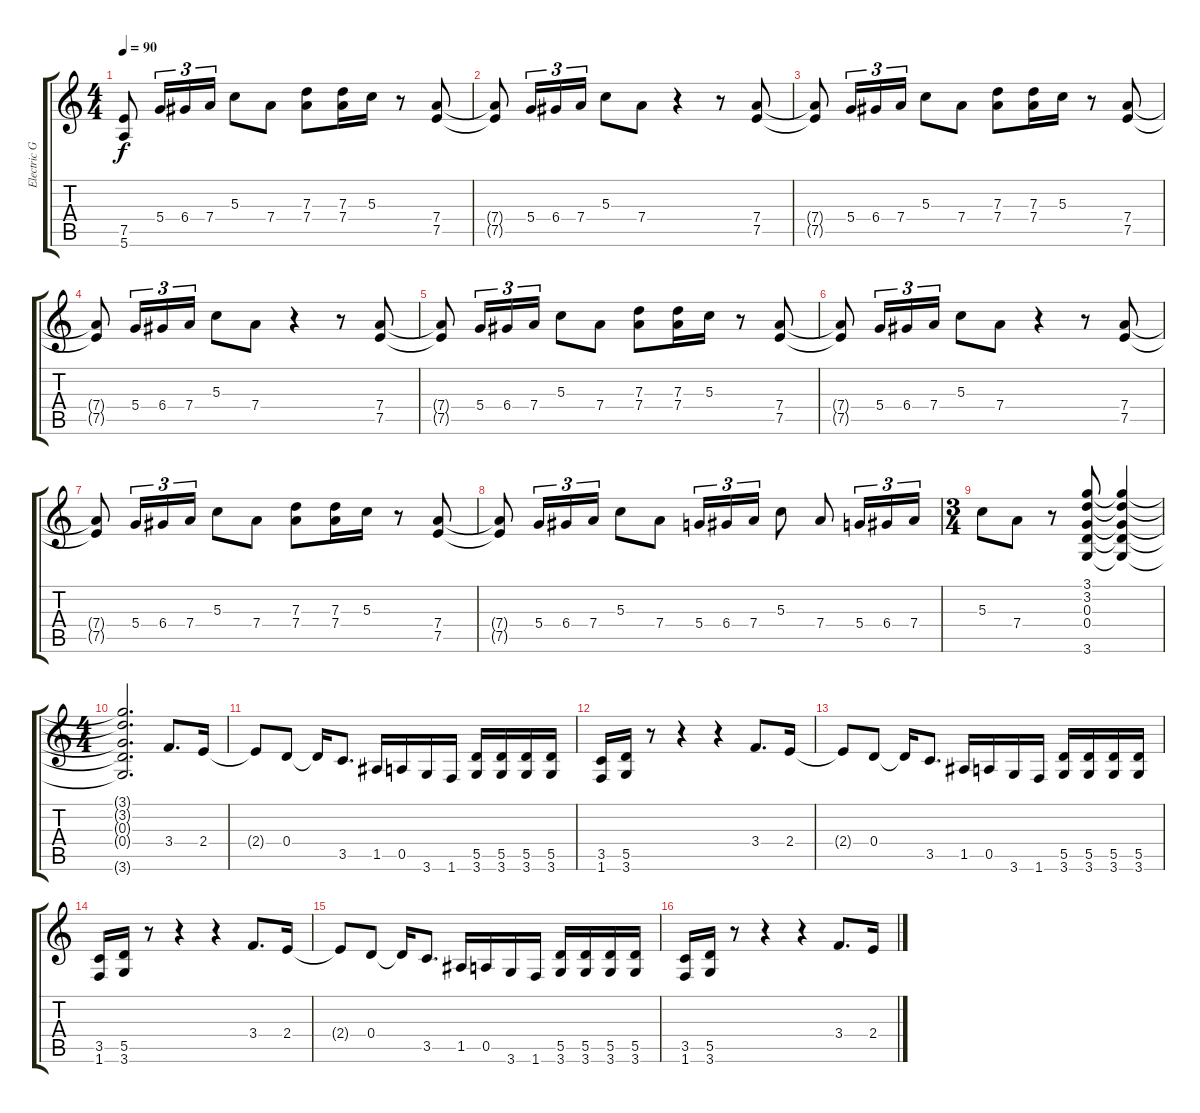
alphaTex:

\track ("Electric Guitar II" "Electric G") {instrument overdrivenguitar}
\staff {score tabs}
\tuning (E4 B3 G3 D3 A2 E2) {hide}
\ts (4 4)
\tempo 90
\clef g2
\ks c
(7.5 5.6).8{dy f} 5.4.16{tu (3 2)} 6.4.16{tu (3 2)} 7.4.16{tu (3 2)} 5.3.8 7.4.8 (7.3 7.4).8 (7.3 7.4).16 5.3.16 r.8 (7.4 7.5).8 |
(7.4{t} 7.5{t}).8 5.4.16{tu (3 2)} 6.4.16{tu (3 2)} 7.4.16{tu (3 2)} 5.3.8 7.4.8 r.4 r.8 (7.4 7.5).8 |
(7.4{t} 7.5{t}).8 5.4.16{tu (3 2)} 6.4.16{tu (3 2)} 7.4.16{tu (3 2)} 5.3.8 7.4.8 (7.3 7.4).8 (7.3 7.4).16 5.3.16 r.8 (7.4 7.5).8 |
(7.4{t} 7.5{t}).8 5.4.16{tu (3 2)} 6.4.16{tu (3 2)} 7.4.16{tu (3 2)} 5.3.8 7.4.8 r.4 r.8 (7.4 7.5).8 |
(7.4{t} 7.5{t}).8 5.4.16{tu (3 2)} 6.4.16{tu (3 2)} 7.4.16{tu (3 2)} 5.3.8 7.4.8 (7.3 7.4).8 (7.3 7.4).16 5.3.16 r.8 (7.4 7.5).8 |
(7.4{t} 7.5{t}).8 5.4.16{tu (3 2)} 6.4.16{tu (3 2)} 7.4.16{tu (3 2)} 5.3.8 7.4.8 r.4 r.8 (7.4 7.5).8 |
(7.4{t} 7.5{t}).8 5.4.16{tu (3 2)} 6.4.16{tu (3 2)} 7.4.16{tu (3 2)} 5.3.8 7.4.8 (7.3 7.4).8 (7.3 7.4).16 5.3.16 r.8 (7.4 7.5).8 |
(7.4{t} 7.5{t}).8 5.4.16{tu (3 2)} 6.4.16{tu (3 2)} 7.4.16{tu (3 2)} 5.3.8 7.4.8 5.4.16{tu (3 2)} 6.4.16{tu (3 2)} 7.4.16{tu (3 2)} 5.3.8 7.4.8 5.4.16{tu (3 2)} 6.4.16{tu (3 2)} 7.4.16{tu (3 2)} |
\ts (3 4)
5.3.8 7.4.8 r.8 (3.1 3.2 0.3 0.4 3.6).8 (3.1{t} 3.2{t} 0.3{t} 0.4{t} 3.6{t}).4 |
\ts (4 4)
(3.1{t} 3.2{t} 0.3{t} 0.4{t} 3.6{t}).2{d} 3.4.8{d} 2.4.16 |
2.4{t}.8 0.4.8 0.4{t}.16 3.5.8{d} 1.5.16 0.5.16 3.6.16 1.6.16 (5.5 3.6).16 (5.5 3.6).16 (5.5 3.6).16 (5.5 3.6).16 |
(3.5 1.6).16 (5.5 3.6).16 r.8 r.4 r.4 3.4.8{d} 2.4.16 |
2.4{t}.8 0.4.8 0.4{t}.16 3.5.8{d} 1.5.16 0.5.16 3.6.16 1.6.16 (5.5 3.6).16 (5.5 3.6).16 (5.5 3.6).16 (5.5 3.6).16 |
(3.5 1.6).16 (5.5 3.6).16 r.8 r.4 r.4 3.4.8{d} 2.4.16 |
2.4{t}.8 0.4.8 0.4{t}.16 3.5.8{d} 1.5.16 0.5.16 3.6.16 1.6.16 (5.5 3.6).16 (5.5 3.6).16 (5.5 3.6).16 (5.5 3.6).16 |
(3.5 1.6).16 (5.5 3.6).16 r.8 r.4 r.4 3.4.8{d} 2.4.16
